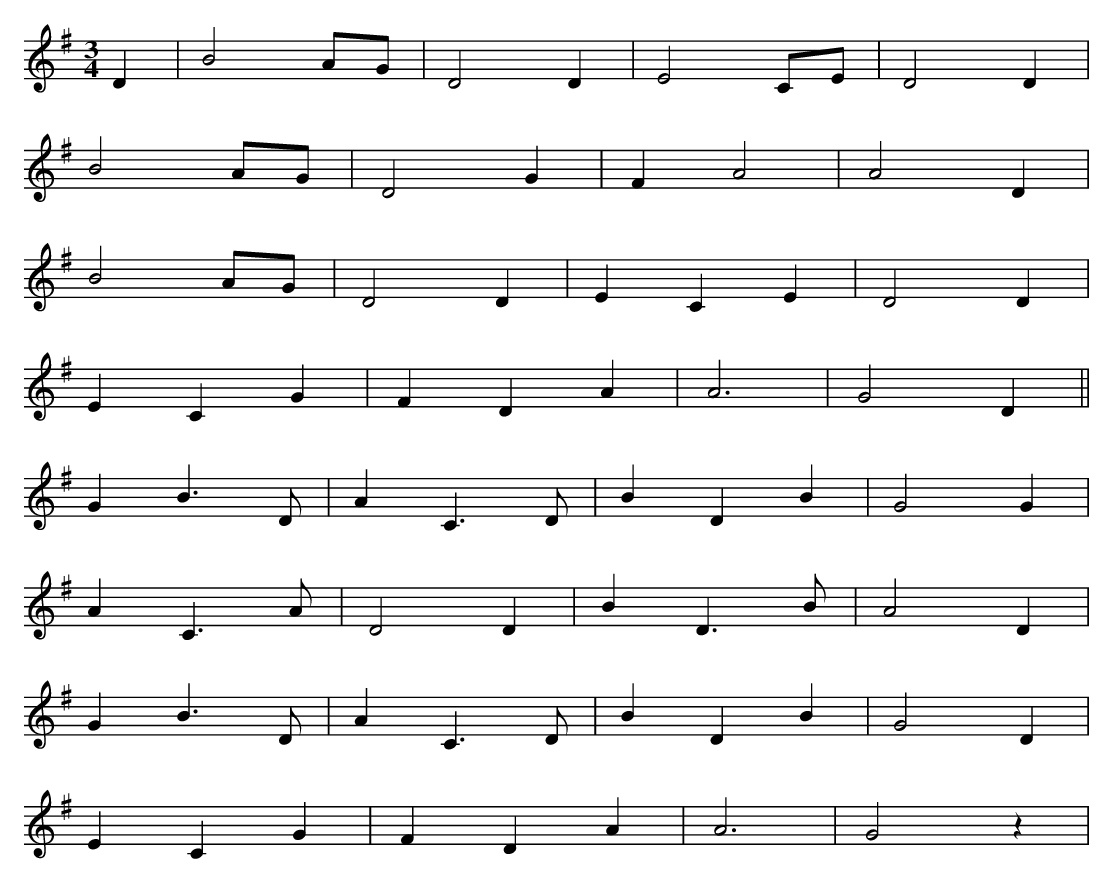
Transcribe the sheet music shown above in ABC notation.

X:1
M:3/4
K:G
D2|B4AG|D4D2|E4CE|D4D2|
B4AG|D4G2|F2A4|A4D2|
B4AG|D4D2|E2C2E2|D4D2|
E2C2G2|F2D2A2|A6|G4D2||
G2B3D|A2C3D|B2D2B2|G4G2|
A2C3A|D4D2|B2D3B|A4D2|
G2B3D|A2C3D|B2D2B2|G4D2|
E2C2G2|F2D2A2|A6|G4z2|
